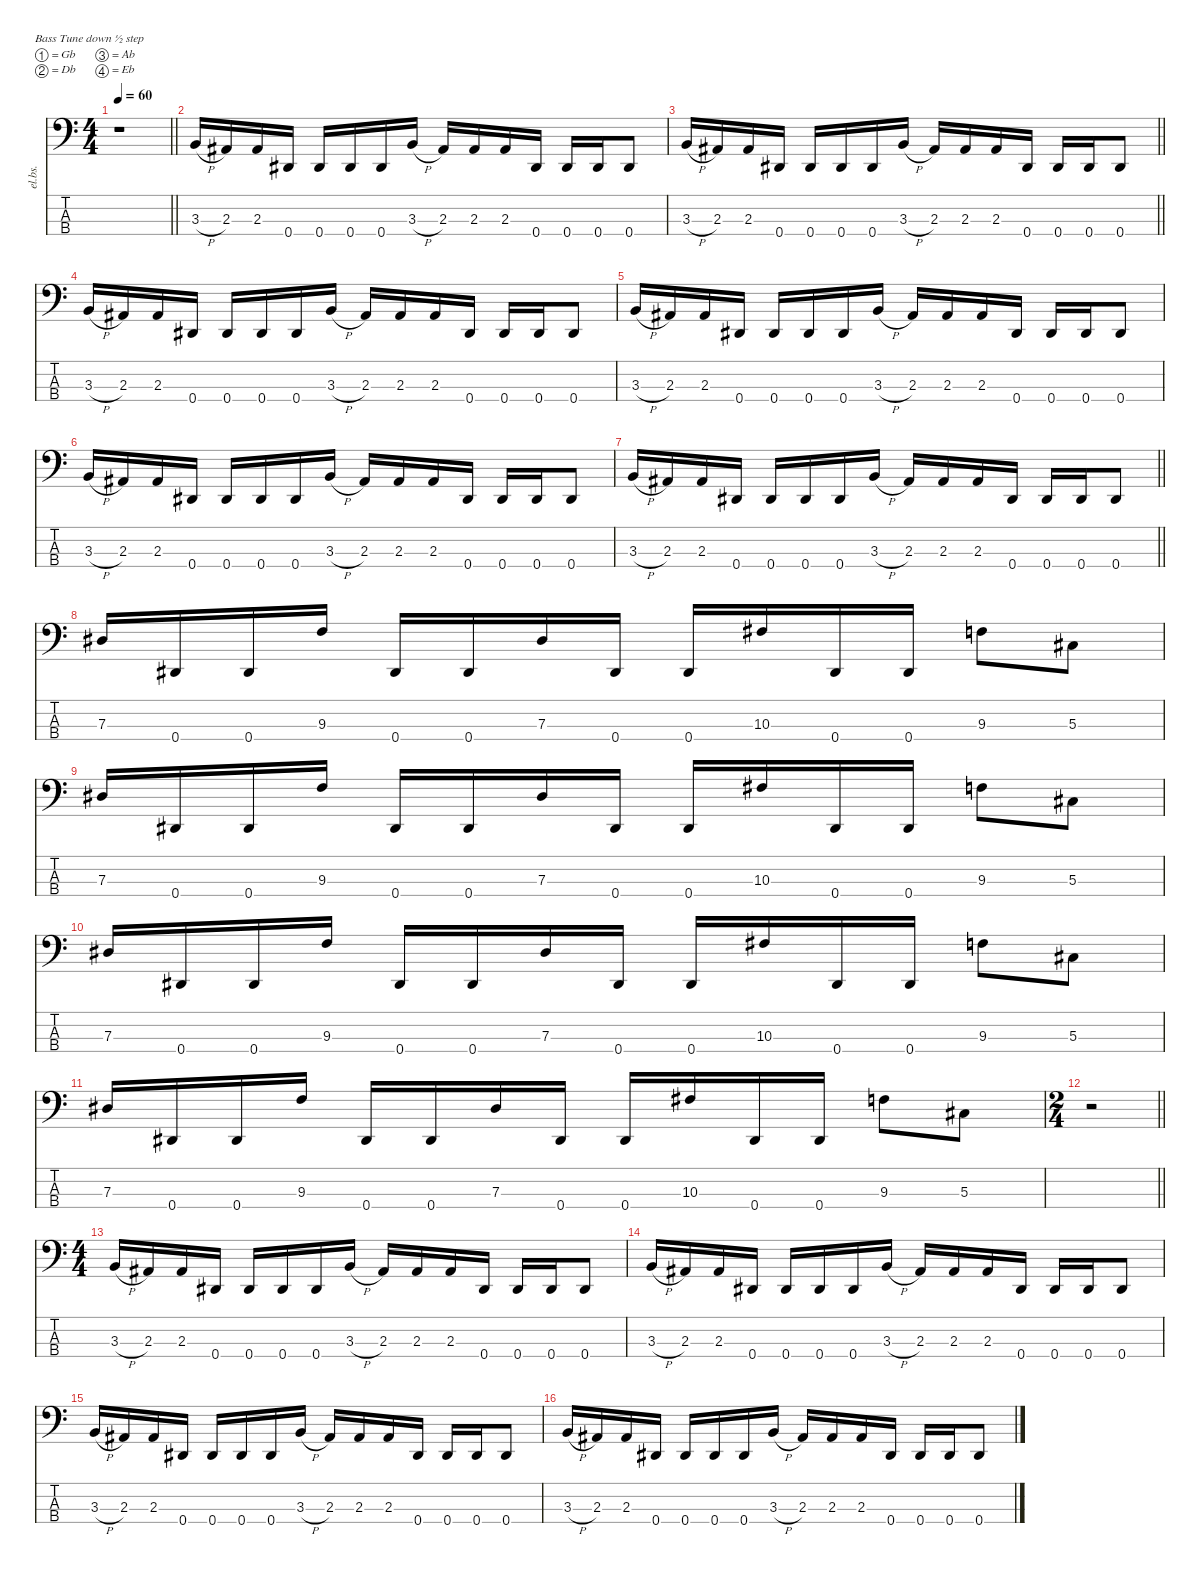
\defaultSystemsLayout 4
\hideDynamics
\bracketExtendMode nobrackets
\otherSystemsTrackNameOrientation horizontal
\track ("Bass" "el.bs.") {defaultSystemsLayout 4 instrument electricbassfinger}
\staff {score tabs}
\tuning (Gb2 Db2 Ab1 Eb1)
\ts (4 4)
\tempo 60
\clef f4
\barLineRight lightlight
\ks c
r.1{dy f instrument electricbassfinger beam Down} |
3.3{h}.16{beam Up} 2.3{acc #}.16{beam Up} 2.3{acc #}.16{beam Up} 0.4{acc #}.16{beam Up} 0.4{acc #}.16{beam Up} 0.4{acc #}.16{beam Up} 0.4{acc #}.16{beam Up} 3.3{h}.16{beam Up} 2.3{acc #}.16{beam Up} 2.3{acc #}.16{beam Up} 2.3{acc #}.16{beam Up} 0.4{acc #}.16{beam Up} 0.4{acc #}.16{beam Up} 0.4{acc #}.16{beam Up} 0.4{acc #}.8{beam Up} |
\barLineRight lightlight
3.3{h}.16{beam Up} 2.3{acc #}.16{beam Up} 2.3{acc #}.16{beam Up} 0.4{acc #}.16{beam Up} 0.4{acc #}.16{beam Up} 0.4{acc #}.16{beam Up} 0.4{acc #}.16{beam Up} 3.3{h}.16{beam Up} 2.3{acc #}.16{beam Up} 2.3{acc #}.16{beam Up} 2.3{acc #}.16{beam Up} 0.4{acc #}.16{beam Up} 0.4{acc #}.16{beam Up} 0.4{acc #}.16{beam Up} 0.4{acc #}.8{beam Up} |
3.3{h}.16{beam Up} 2.3{acc #}.16{beam Up} 2.3{acc #}.16{beam Up} 0.4{acc #}.16{beam Up} 0.4{acc #}.16{beam Up} 0.4{acc #}.16{beam Up} 0.4{acc #}.16{beam Up} 3.3{h}.16{beam Up} 2.3{acc #}.16{beam Up} 2.3{acc #}.16{beam Up} 2.3{acc #}.16{beam Up} 0.4{acc #}.16{beam Up} 0.4{acc #}.16{beam Up} 0.4{acc #}.16{beam Up} 0.4{acc #}.8{beam Up} |
3.3{h}.16{beam Up} 2.3{acc #}.16{beam Up} 2.3{acc #}.16{beam Up} 0.4{acc #}.16{beam Up} 0.4{acc #}.16{beam Up} 0.4{acc #}.16{beam Up} 0.4{acc #}.16{beam Up} 3.3{h}.16{beam Up} 2.3{acc #}.16{beam Up} 2.3{acc #}.16{beam Up} 2.3{acc #}.16{beam Up} 0.4{acc #}.16{beam Up} 0.4{acc #}.16{beam Up} 0.4{acc #}.16{beam Up} 0.4{acc #}.8{beam Up} |
3.3{h}.16{beam Up} 2.3{acc #}.16{beam Up} 2.3{acc #}.16{beam Up} 0.4{acc #}.16{beam Up} 0.4{acc #}.16{beam Up} 0.4{acc #}.16{beam Up} 0.4{acc #}.16{beam Up} 3.3{h}.16{beam Up} 2.3{acc #}.16{beam Up} 2.3{acc #}.16{beam Up} 2.3{acc #}.16{beam Up} 0.4{acc #}.16{beam Up} 0.4{acc #}.16{beam Up} 0.4{acc #}.16{beam Up} 0.4{acc #}.8{beam Up} |
\barLineRight lightlight
3.3{h}.16{beam Up} 2.3{acc #}.16{beam Up} 2.3{acc #}.16{beam Up} 0.4{acc #}.16{beam Up} 0.4{acc #}.16{beam Up} 0.4{acc #}.16{beam Up} 0.4{acc #}.16{beam Up} 3.3{h}.16{beam Up} 2.3{acc #}.16{beam Up} 2.3{acc #}.16{beam Up} 2.3{acc #}.16{beam Up} 0.4{acc #}.16{beam Up} 0.4{acc #}.16{beam Up} 0.4{acc #}.16{beam Up} 0.4{acc #}.8{beam Up} |
7.3{acc #}.16{beam Up} 0.4{acc #}.16{beam Up} 0.4{acc #}.16{beam Up} 9.3.16{beam Up} 0.4{acc #}.16{beam Up} 0.4{acc #}.16{beam Up} 7.3{acc #}.16{beam Up} 0.4{acc #}.16{beam Up} 0.4{acc #}.16{beam Up} 10.3{acc #}.16{beam Up} 0.4{acc #}.16{beam Up} 0.4{acc #}.16{beam Up} 9.3.8{beam Down} 5.3{acc #}.8{beam Down} |
7.3{acc #}.16{beam Up} 0.4{acc #}.16{beam Up} 0.4{acc #}.16{beam Up} 9.3.16{beam Up} 0.4{acc #}.16{beam Up} 0.4{acc #}.16{beam Up} 7.3{acc #}.16{beam Up} 0.4{acc #}.16{beam Up} 0.4{acc #}.16{beam Up} 10.3{acc #}.16{beam Up} 0.4{acc #}.16{beam Up} 0.4{acc #}.16{beam Up} 9.3.8{beam Down} 5.3{acc #}.8{beam Down} |
7.3{acc #}.16{beam Up} 0.4{acc #}.16{beam Up} 0.4{acc #}.16{beam Up} 9.3.16{beam Up} 0.4{acc #}.16{beam Up} 0.4{acc #}.16{beam Up} 7.3{acc #}.16{beam Up} 0.4{acc #}.16{beam Up} 0.4{acc #}.16{beam Up} 10.3{acc #}.16{beam Up} 0.4{acc #}.16{beam Up} 0.4{acc #}.16{beam Up} 9.3.8{beam Down} 5.3{acc #}.8{beam Down} |
7.3{acc #}.16{beam Up} 0.4{acc #}.16{beam Up} 0.4{acc #}.16{beam Up} 9.3.16{beam Up} 0.4{acc #}.16{beam Up} 0.4{acc #}.16{beam Up} 7.3{acc #}.16{beam Up} 0.4{acc #}.16{beam Up} 0.4{acc #}.16{beam Up} 10.3{acc #}.16{beam Up} 0.4{acc #}.16{beam Up} 0.4{acc #}.16{beam Up} 9.3.8{beam Down} 5.3{acc #}.8{beam Down} |
\ts (2 4)
\barLineRight lightlight
r.2{beam Down} |
\ts (4 4)
3.3{h}.16{beam Up} 2.3{acc #}.16{beam Up} 2.3{acc #}.16{beam Up} 0.4{acc #}.16{beam Up} 0.4{acc #}.16{beam Up} 0.4{acc #}.16{beam Up} 0.4{acc #}.16{beam Up} 3.3{h}.16{beam Up} 2.3{acc #}.16{beam Up} 2.3{acc #}.16{beam Up} 2.3{acc #}.16{beam Up} 0.4{acc #}.16{beam Up} 0.4{acc #}.16{beam Up} 0.4{acc #}.16{beam Up} 0.4{acc #}.8{beam Up} |
3.3{h}.16{beam Up} 2.3{acc #}.16{beam Up} 2.3{acc #}.16{beam Up} 0.4{acc #}.16{beam Up} 0.4{acc #}.16{beam Up} 0.4{acc #}.16{beam Up} 0.4{acc #}.16{beam Up} 3.3{h}.16{beam Up} 2.3{acc #}.16{beam Up} 2.3{acc #}.16{beam Up} 2.3{acc #}.16{beam Up} 0.4{acc #}.16{beam Up} 0.4{acc #}.16{beam Up} 0.4{acc #}.16{beam Up} 0.4{acc #}.8{beam Up} |
3.3{h}.16{beam Up} 2.3{acc #}.16{beam Up} 2.3{acc #}.16{beam Up} 0.4{acc #}.16{beam Up} 0.4{acc #}.16{beam Up} 0.4{acc #}.16{beam Up} 0.4{acc #}.16{beam Up} 3.3{h}.16{beam Up} 2.3{acc #}.16{beam Up} 2.3{acc #}.16{beam Up} 2.3{acc #}.16{beam Up} 0.4{acc #}.16{beam Up} 0.4{acc #}.16{beam Up} 0.4{acc #}.16{beam Up} 0.4{acc #}.8{beam Up} |
3.3{h}.16{beam Up} 2.3{acc #}.16{beam Up} 2.3{acc #}.16{beam Up} 0.4{acc #}.16{beam Up} 0.4{acc #}.16{beam Up} 0.4{acc #}.16{beam Up} 0.4{acc #}.16{beam Up} 3.3{h}.16{beam Up} 2.3{acc #}.16{beam Up} 2.3{acc #}.16{beam Up} 2.3{acc #}.16{beam Up} 0.4{acc #}.16{beam Up} 0.4{acc #}.16{beam Up} 0.4{acc #}.16{beam Up} 0.4{acc #}.8{beam Up}
